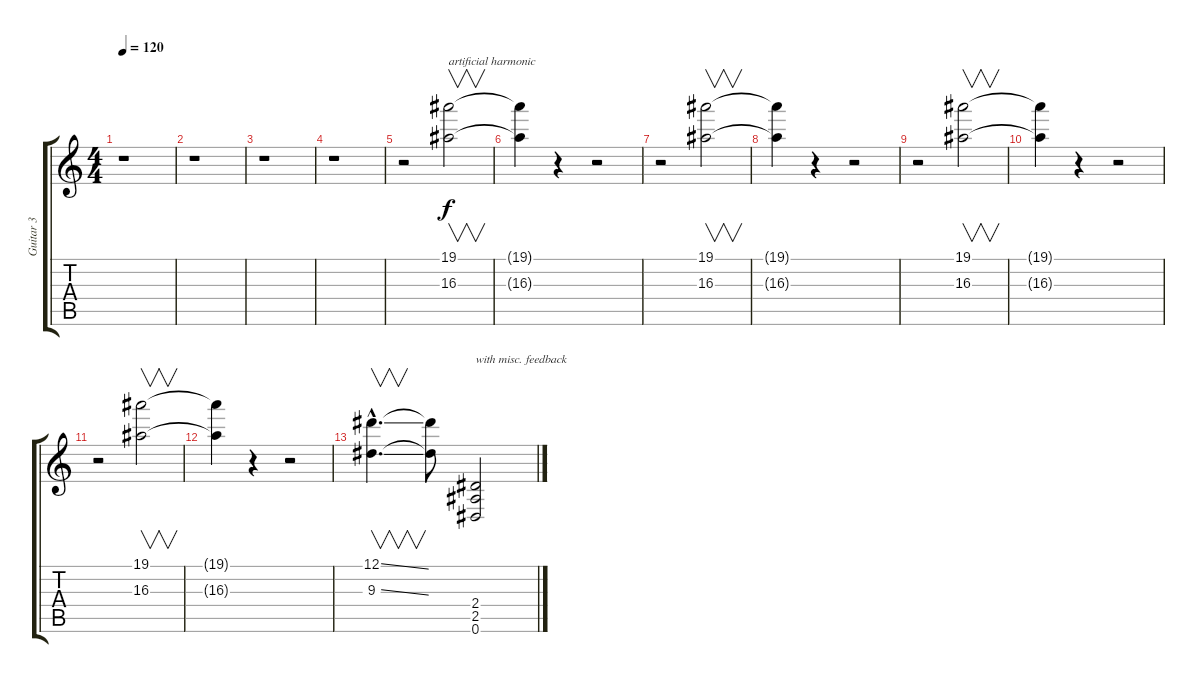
\track ("Guitar 3" "Guitar 3") {instrument overdrivenguitar}
\staff {score tabs}
\tuning (Eb4 Bb3 Gb3 Db3 Ab2 Eb2) {hide}
\ts (4 4)
\tempo 120
\clef g2
\ks c
r.1{dy f} |
r.1 |
r.1 |
r.1 |
r.2 (19.1 16.3).2{v txt "artificial harmonic"} |
(19.1{t} 16.3{t}).4 r.4 r.2 |
r.2 (19.1 16.3).2{v} |
(19.1{t} 16.3{t}).4 r.4 r.2 |
r.2 (19.1 16.3).2{v} |
(19.1{t} 16.3{t}).4 r.4 r.2 |
r.2 (19.1 16.3).2{v} |
(19.1{t} 16.3{t}).4 r.4 r.2 |
(12.1{ss hac} 9.3{ss hac}).4{v d} (12.1{t} 9.3{t}).8 (2.4 2.5 0.6).2{txt "with misc. feedback"}
